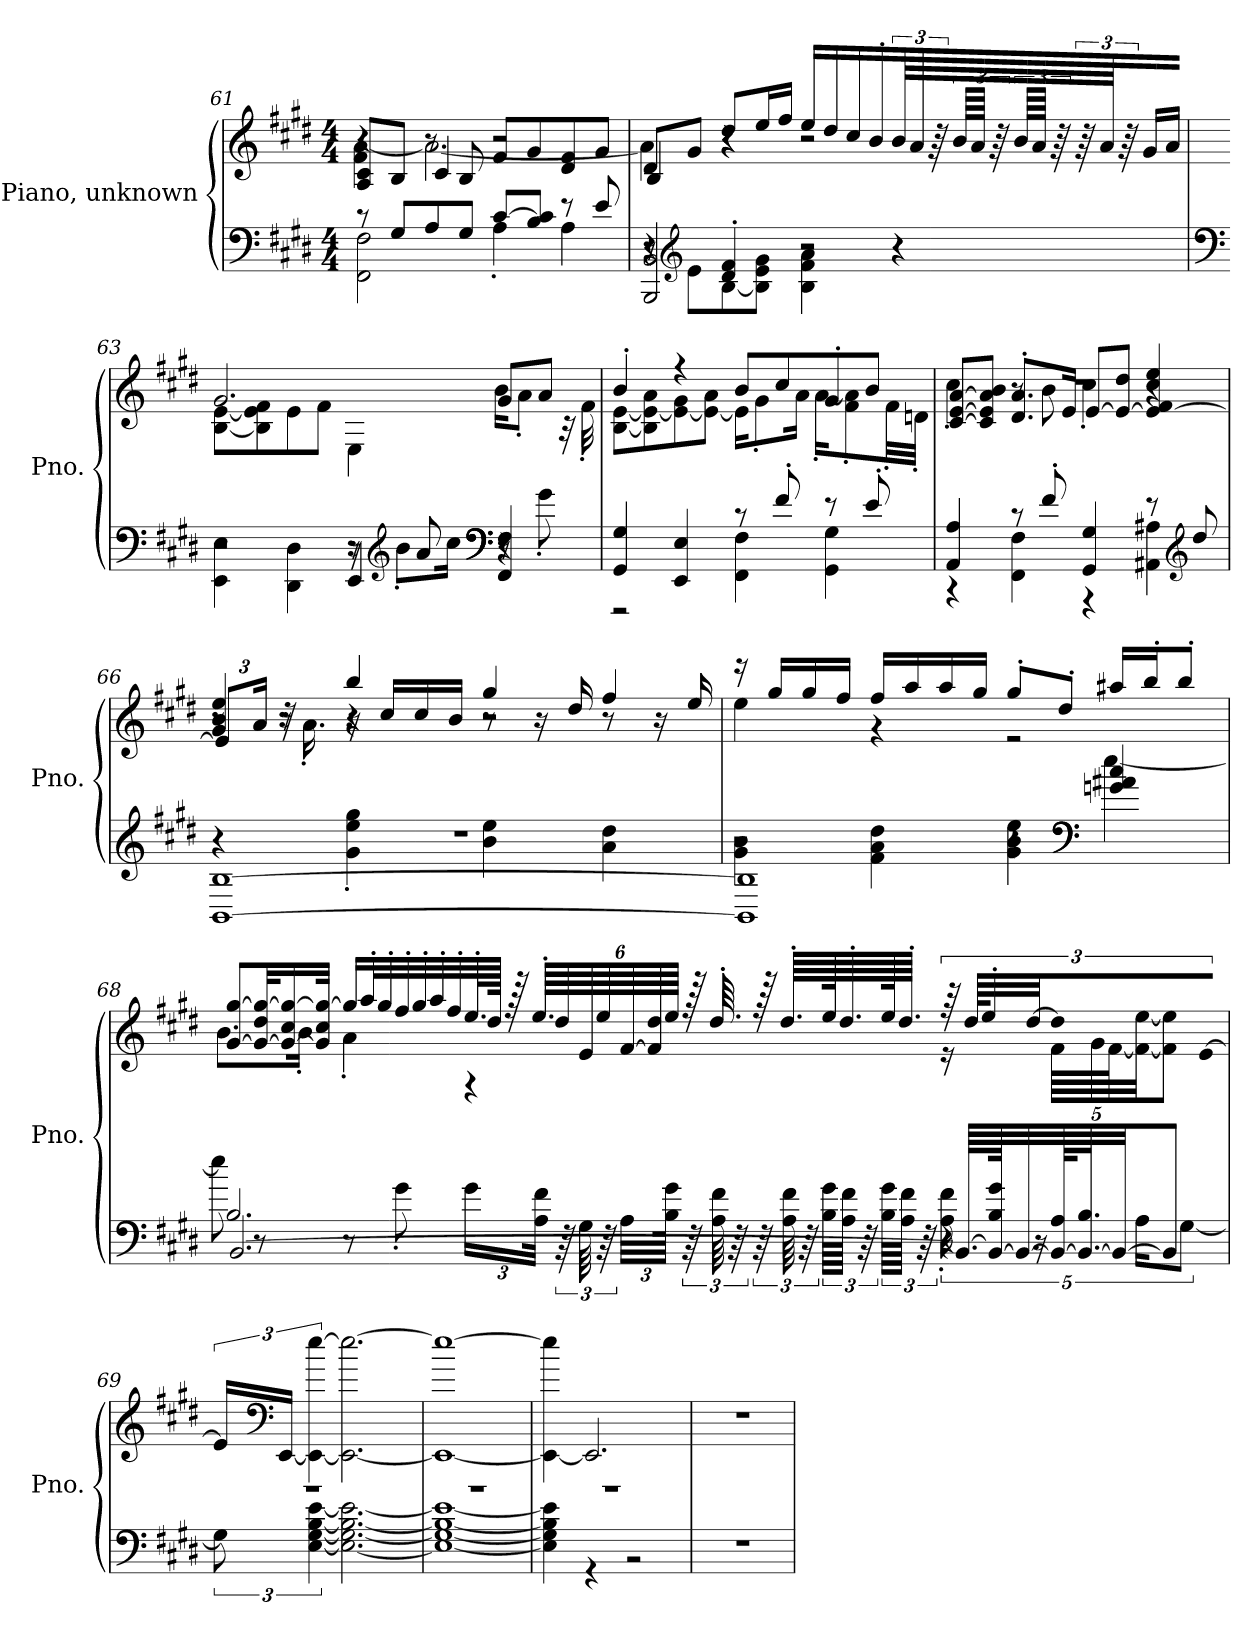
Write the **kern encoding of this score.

**kern	**kern
*part1	*part1
*staff2	*staff1
*I"Piano, unknown	*
*I'Pno.	*
!!LO:PB:g=z
*clefF4	*clefG2
*k[f#c#g#d#]	*k[f#c#g#d#]
*M4/4	*M4/4
=61	=61
*^	*^
*	*	*	*^
8r	2FF#\ 2F#\	8A/ 8c#/L	4f#\ [4a\	4r
8G#/L	.	8B/J	.	.
8A/	.	8r	2.a\_	4c#/
8G#/J	.	8B/	.	.
[8c#/L	4A'\	8f#/L	.	2r
8B/ 8c#/]J	.	8g#/	.	.
8r	4A\	8d#/ 8f#/	.	.
8e/	.	8g#/J	.	.
=62	=62	=62	=62	=62
*	*^	*	*	*
4r	8r	2BBB/ 2BB/	8d#/L	4a\]	4B/
*clefG2	*	*	*	*	*
.	8e\L	.	8g#/J	.	.
4d#/' 4f#/'	[8B\	.	8dd#/L	4r	4r
.	8B\] 8e\ 8g#\J	.	16ee/L	.	.
.	.	.	16ff#/JJ	.	.
2r	4B\ 4f#\ 4a\	2r	16ee/LL	2r	2r
.	.	.	16dd#/	.	.
.	.	.	16cc#/	.	.
.	.	.	16b'/	.	.
.	4r	.	96b/LL	.	.
.	.	.	96a/JJJJ	.	.
.	.	.	96r	.	.
.	.	.	96b/LLLL	.	.
.	.	.	96a/JJJJ	.	.
.	.	.	96r	.	.
.	.	.	96b/LLLL	.	.
.	.	.	96a/JJJJ	.	.
.	.	.	96r	.	.
.	.	.	96r	.	.
.	.	.	96a/	.	.
.	.	.	96r	.	.
.	.	.	16g#/LL	.	.
.	.	.	16a/JJ	.	.
*	*	*	*v	*v	*v
!!LO:LB:g=z
=63	=63	=63	=63
*clefF4	*	*	*
*	*	*	*^
2r	4EE\ 4E\	2r	2.g#/	[8B\ [8e\L
.	.	.	.	8B\] 8e\] 8f#\
.	4DD#\ 4D#\	.	.	8e\
.	.	.	.	8f#\J
8r	16r	4EE/	.	4E\
*clefG2	*	*	*	*
.	8b'\L	.	.	.
8a/	.	.	.	.
.	16cc#\Jk	.	.	.
*clefF4	*	*	*	*
4r	8r	4FF#/ 4F#/	8g#/L	16b\KL
.	.	.	.	8a'\J
.	8g#'\	.	8a/J	.
.	.	.	.	32r
.	.	.	.	32f#'\
*	*v	*v	*	*
=64	=64	=64	=64
4GG#/ 4G#/	2r	4b'/	[8B\ [8e\L
.	.	.	8B\] 8e\_ 8a\
4EE/ 4E/	.	4r	8e\_ 8g#\
.	.	.	8e\_ 8a\J
8r	4FF#\ 4F#\	8b/L	16e\KL]
.	.	.	8g#'\
8f#'/	.	8cc#/	.
.	.	.	16a\Jk
8r	4GG#\ 4G#\	8g#'/	[16a'\KL
.	.	.	8f#\' 8a\]'
8e'/	.	8b/J	.
.	.	.	32f#'\LL
.	.	.	32dn'\JJJ
!!LO:LB:g=z
=65	=65	=65	=65
*	*	*	*^
4AA/ 4A/	4r	1r	4cc#'\	[8c#/ [8e/ [8a/L
.	.	.	.	8c#/] 8e/] 8a/] 8b/J
8r	4FF#\ 4F#\	.	8r	8.d#/' 8.a/'L
8f#'/	.	.	8b\	.
.	.	.	.	16e/Jk
4GG#/ 4G#/	4r	.	4cc#'\	[8e/L
.	.	.	.	8e/_ 8dd#/J
8r	4AA#X\ 4A#X\	.	4r	4e/_ 4f#/ 4cc#/ 4ee/
*clefG2	*	*	*	*
8dd#/	.	.	.	.
=66	=66	=66	=66	=66
*	*^	*	*	*
*	*	*	*	*	*Xbrackettup
1r	4r	[1BB [1B	4g#/ 4b/ 4ee/	8r	12e/L]
.	.	.	.	.	24a/Jk
.	.	.	.	32r	8r
.	.	.	.	16.a'\	.
.	4g#\' 4ee\' 4gg#\'	.	4bb/	4r	16r
.	.	.	.	.	16cc#/LL
.	.	.	.	.	16cc#/
.	.	.	.	.	16b/JJ
.	4b\ 4ee\	.	4gg#/	2r	8r
.	.	.	.	.	16r
.	.	.	.	.	16dd#/
.	4a\ 4dd#\	.	4ff#/	.	8r
.	.	.	.	.	16r
.	.	.	.	.	16ee/
*	*	*	*	*v	*v
!!LO:LB:g=z
=67	=67	=67	=67	=67
2r	4g#\ 4b\	1BB] 1B]	16r	4ee\
.	.	.	16gg#/LL	.
.	.	.	16gg#/	.
.	.	.	16ff#/JJ	.
.	4f#\ 4a\ 4dd#\	.	16ff#/LL	4r
.	.	.	16aa/	.
.	.	.	16aa/	.
.	.	.	16gg#/JJ	.
4r	4g#\ 4b\ 4ee\	.	8gg#'/L	2r
.	.	.	8dd#'/J	.
*clefF4	*	*	*	*
4gn/ 4a#X/ 4cc#/	[4ee\	.	16aa#X/LL	.
.	.	.	16bb'/J	.
.	.	.	8bb'/J	.
!!LO:LB:g=z	!!
=68	=68	=68	=68	=68
2.B/	8ee\]	[2.BB/	[8g#/ [8gg#/L	8.b\L
.	8r	.	32g#/_ 32dd#/ 32gg#/_KL	.
.	.	.	16g#/_ 16cc#/ 16gg#/_	.
.	.	.	.	16b'\Jk
.	.	.	32g#/] 32cc#/ 32gg#/_JJk	.
.	8r	.	16gg#/LL]	4a'\
.	.	.	32aa'/L	.
.	.	.	32gg#'/	.
.	8g#'\	.	32ff#'/	.
.	.	.	32gg#'/	.
.	.	.	32aa'/	.
.	.	.	32ff#'/	.
*	*Xbrackettup	*	*	*
.	24g#\LL	.	64.ee'/L	4r
.	.	.	128dd#/JJJJk	.
.	.	.	128r	.
.	.	.	64.ee'/LLLL	.
.	48A\ 48f#\JJk	.	.	.
*	*brackettup	*	*	*
.	96r	.	96dd#/	.
.	96G#\	.	96e/	.
.	96r	.	96ee/	.
*	*Xbrackettup	*	*	*
.	48A\LLL	.	[96f#/	.
.	.	.	96f#/] 96dd#/	.
.	96B\ 96g#\JJJk	.	96ee/JJJJ	.
*	*brackettup	*	*	*
.	96r	.	128r	.
.	.	.	64.dd#'/	.
.	96A\ 96f#\	.	.	.
.	96r	.	.	.
.	96r	.	128r	.
.	.	.	64.dd#'/LLLL	.
.	96A\ 96f#\	.	.	.
.	96r	.	.	.
.	96B\ 96g#\LLLL	.	128ee/K	.
.	.	.	64.dd#'/	.
.	96A\ 96f#\JJJJ	.	.	.
.	96r	.	.	.
.	96B\ 96g#\LLLL	.	128ee/K	.
.	.	.	64.dd#'/JJJJ	.
.	96A\ 96f#\JJJJ	.	.	.
.	96r	.	.	.
*	*	*	*brackettup	*
4r	20A\' 20f#\'	64.BB/LLLL_	96r	16r
.	.	.	96dd#/KLLL	.
.	.	.	48ee'/	.
.	.	128BB/_ 128B/ 128g#/JK	.	.
.	.	32BB/_	.	.
.	.	.	[48dd#/J	.
.	20r	.	.	.
*	*	*	*	*Xbrackettup
.	.	128BB/_ 128A/KL	16dd#/J]	80f#\LLLL
.	.	64.BB/_ 64.B/J	.	.
.	.	.	.	80g#\
.	.	.	.	[80f#\J
.	.	32BB/JJ_	.	.
.	20A\KL	.	.	40f#\_ [40ee\JJ
.	.	8BB/J]	[8e/J	8f#\] 8ee\]J
.	[10G#\J	.	.	.
*	*v	*v	*	*
*	*	*v	*v
!!LO:LB:g=z
=69	=69	=69
*	*	*brackettup
1r	12G#\]	24e/LL]
*	*	*clefF4
.	.	[24EE/JJ
.	[6E\ [6G#\ [6B\ [6e\	6EE\_ [6ee\
.	2.E\_ 2.G#\_ 2.B\_ 2.e\_	2.EE\_ 2.ee\_
=70	=70	=70
1r	1E_ 1G#_ 1B_ 1e_	1EE_ 1ee_
=71	=71	=71
1r	4E\] 4G#\] 4B\] 4e\]	4EE\_ 4ee\]
.	4r	2.EE/]
.	2r	.
*v	*v	*
=72	=72
1r	1r
=	=
*-	*-
